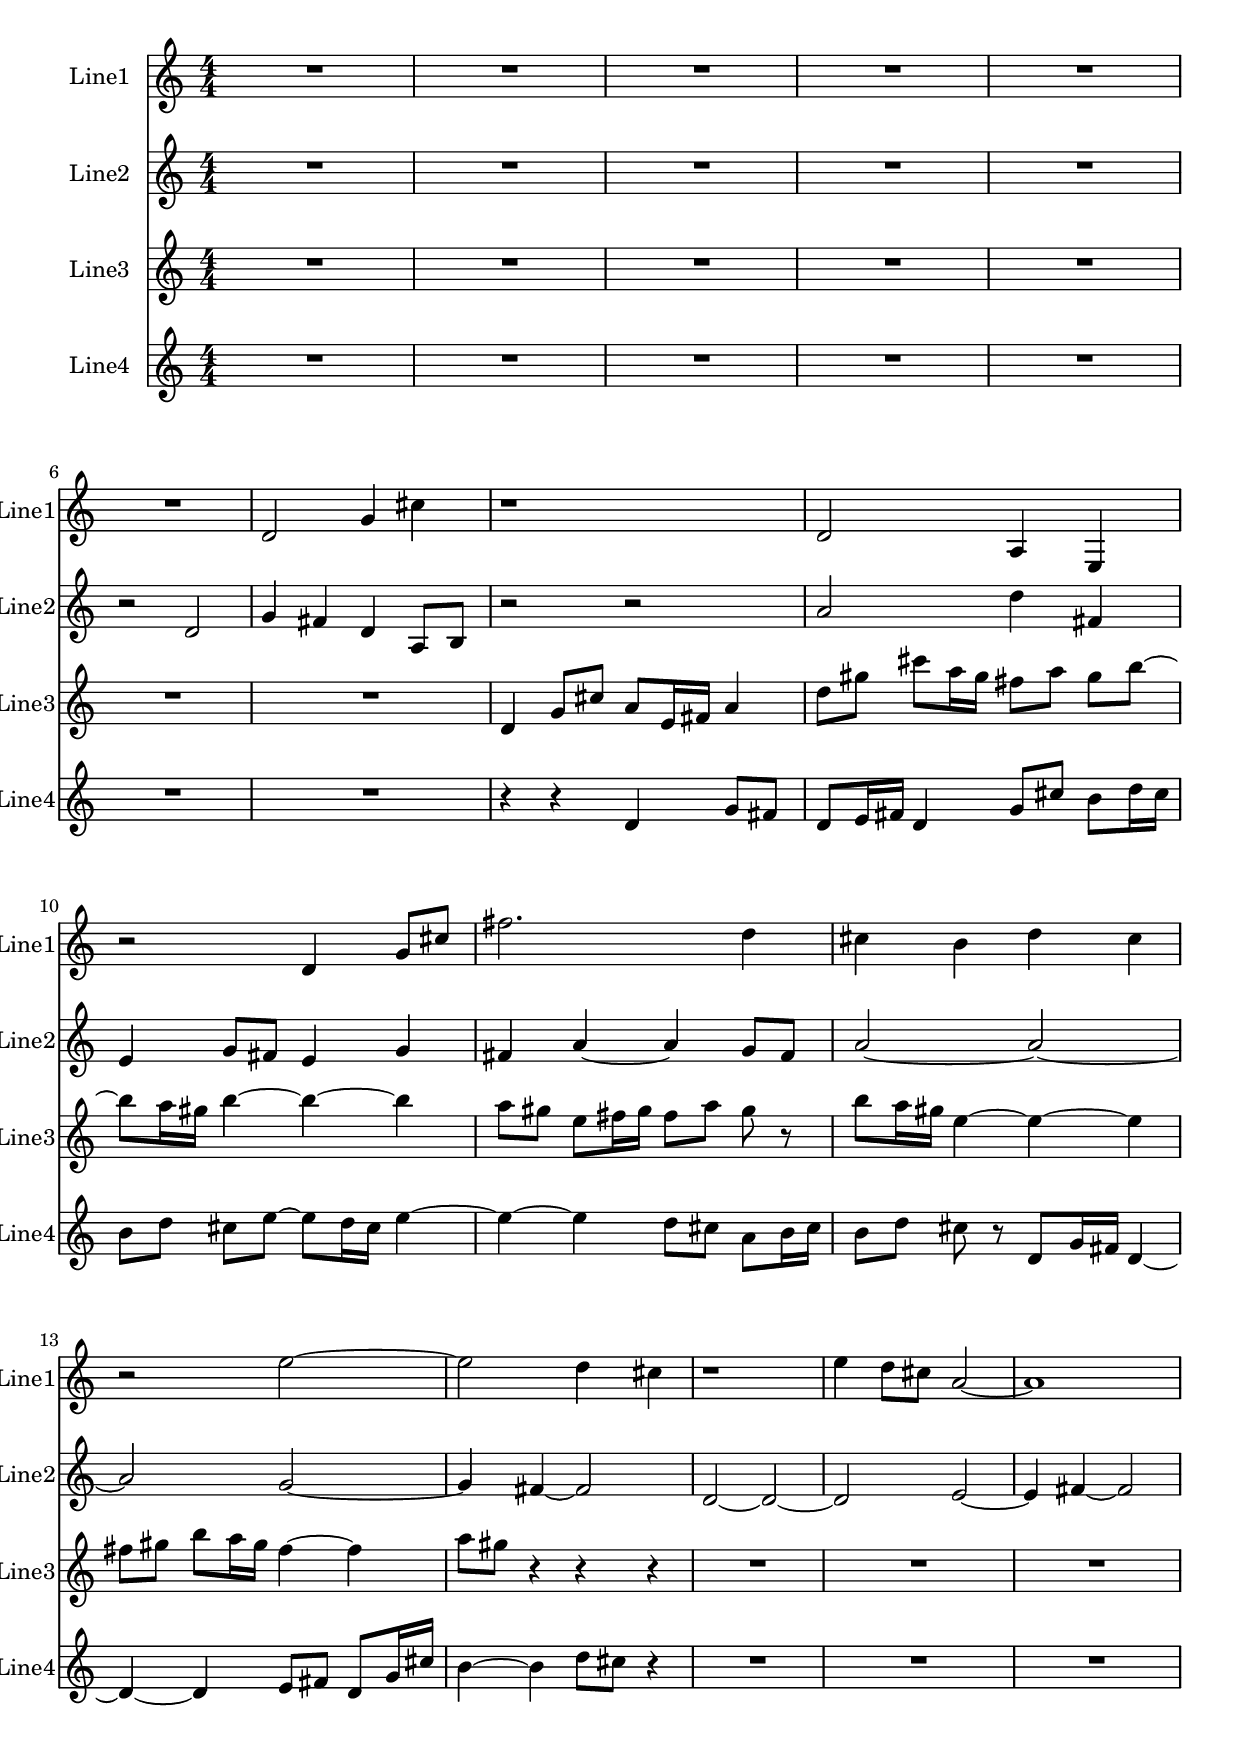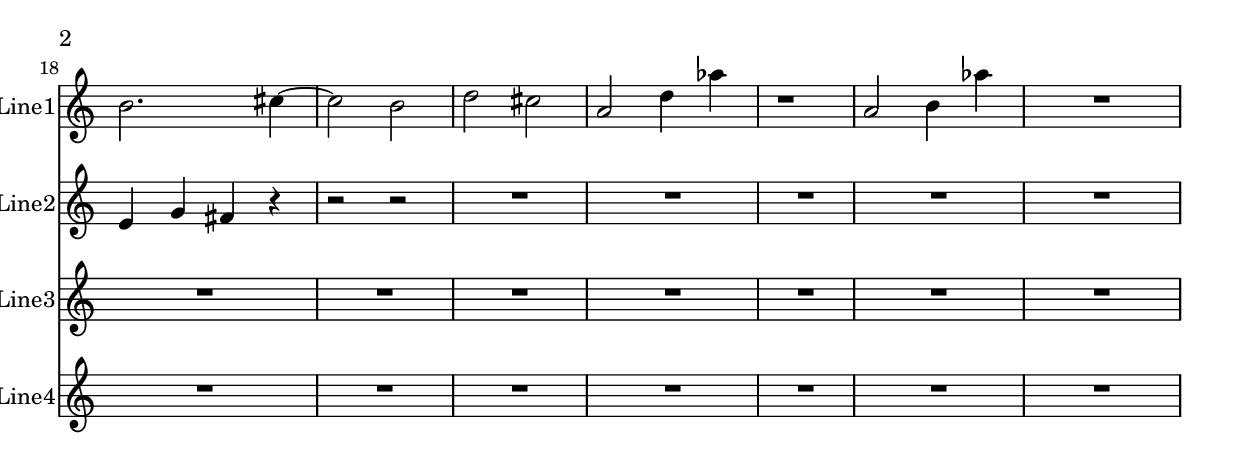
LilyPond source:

% 2016-08-21 02:32

\version "2.18.2"
\language "english"

\header {}

\layout {}

\paper {}

\score {
    \new Score <<
        \context Staff = "line1" {
            \set Staff.instrumentName = \markup { Line1 }
            \set Staff.shortInstrumentName = \markup { Line1 }
            {
                {
                    {
                        \numericTimeSignature
                        \time 4/4
                        \bar "||"
                        \accidentalStyle modern-cautionary
                        R1 * 6
                    }
                    {
                        d'2
                        g'4
                        cs''4
                        r1
                        d'2
                        a4
                        e4
                        r2
                        d'4
                        g'8 [
                        cs''8 ]
                        fs''2.
                        d''4
                        cs''4
                        b'4
                        d''4
                        cs''4
                        r2
                        e''2 ~
                        e''2
                        d''4
                        cs''4
                        r1
                        e''4
                        d''8 [
                        cs''8 ]
                        a'2 ~
                        a'1
                        b'2.
                        cs''4 ~
                        cs''2
                        b'2
                        d''2
                        cs''2
                        a'2
                        d''4
                        af''4
                        r1
                        a'2
                        b'4
                        af''4
                    }
                }
                {
                    R1
                }
            }
        }
        \context Staff = "line2" {
            \set Staff.instrumentName = \markup { Line2 }
            \set Staff.shortInstrumentName = \markup { Line2 }
            {
                {
                    {
                        \numericTimeSignature
                        \time 4/4
                        \bar "||"
                        \accidentalStyle modern-cautionary
                        R1 * 5
                    }
                    {
                        r2
                        d'2
                        g'4
                        fs'4
                        d'4
                        a8 [
                        b8 ]
                        r2
                        r2
                        a'2
                        d''4
                        fs'4
                        e'4
                        g'8 [
                        fs'8 ]
                        e'4
                        g'4
                        fs'4
                        a'4 ~
                        a'4
                        g'8 [
                        fs'8 ]
                        a'2 ~
                        a'2 ~
                        a'2
                        g'2 ~
                        g'4
                        fs'4 ~
                        fs'2
                        d'2 ~
                        d'2 ~
                        d'2
                        e'2 ~
                        e'4
                        fs'4 ~
                        fs'2
                        e'4
                        g'4
                        fs'4
                        r4
                        r2
                        r2
                    }
                }
                {
                    R1 * 5
                }
            }
        }
        \context Staff = "line3" {
            \set Staff.instrumentName = \markup { Line3 }
            \set Staff.shortInstrumentName = \markup { Line3 }
            {
                {
                    {
                        \numericTimeSignature
                        \time 4/4
                        \bar "||"
                        \accidentalStyle modern-cautionary
                        R1 * 7
                    }
                    {
                        d'4
                        g'8 [
                        cs''8 ]
                        a'8 [
                        e'16
                        fs'16 ]
                        a'4
                        d''8 [
                        gs''8 ]
                        cs'''8 [
                        a''16
                        gs''16 ]
                        fs''8 [
                        a''8 ]
                        gs''8 [
                        b''8 ~ ]
                        b''8 [
                        a''16
                        gs''16 ]
                        b''4 ~
                        b''4 ~
                        b''4
                        a''8 [
                        gs''8 ]
                        e''8 [
                        fs''16
                        gs''16 ]
                        fs''8 [
                        a''8 ]
                        gs''8
                        r8
                        b''8 [
                        a''16
                        gs''16 ]
                        e''4 ~
                        e''4 ~
                        e''4
                        fs''8 [
                        gs''8 ]
                        b''8 [
                        a''16
                        gs''16 ]
                        fs''4 ~
                        fs''4
                        a''8 [
                        gs''8 ]
                    }
                }
                {
                    r4
                    r4
                    r4
                    R1 * 10
                }
            }
        }
        \context Staff = "line4" {
            \set Staff.instrumentName = \markup { Line4 }
            \set Staff.shortInstrumentName = \markup { Line4 }
            {
                {
                    {
                        \numericTimeSignature
                        \time 4/4
                        \bar "||"
                        \accidentalStyle modern-cautionary
                        R1 * 7
                    }
                    {
                        r4
                        r4
                        d'4
                        g'8 [
                        fs'8 ]
                        d'8 [
                        e'16
                        fs'16 ]
                        d'4
                        g'8 [
                        cs''8 ]
                        b'8 [
                        d''16
                        cs''16 ]
                        b'8 [
                        d''8 ]
                        cs''8 [
                        e''8 ~ ]
                        e''8 [
                        d''16
                        cs''16 ]
                        e''4 ~
                        e''4 ~
                        e''4
                        d''8 [
                        cs''8 ]
                        a'8 [
                        b'16
                        cs''16 ]
                        b'8 [
                        d''8 ]
                        cs''8
                        r8
                        d'8 [
                        g'16
                        fs'16 ]
                        d'4 ~
                        d'4 ~
                        d'4
                        e'8 [
                        fs'8 ]
                        d'8 [
                        g'16
                        cs''16 ]
                        b'4 ~
                        b'4
                        d''8 [
                        cs''8 ]
                    }
                }
                {
                    r4
                    R1 * 10
                }
            }
        }
    >>
}